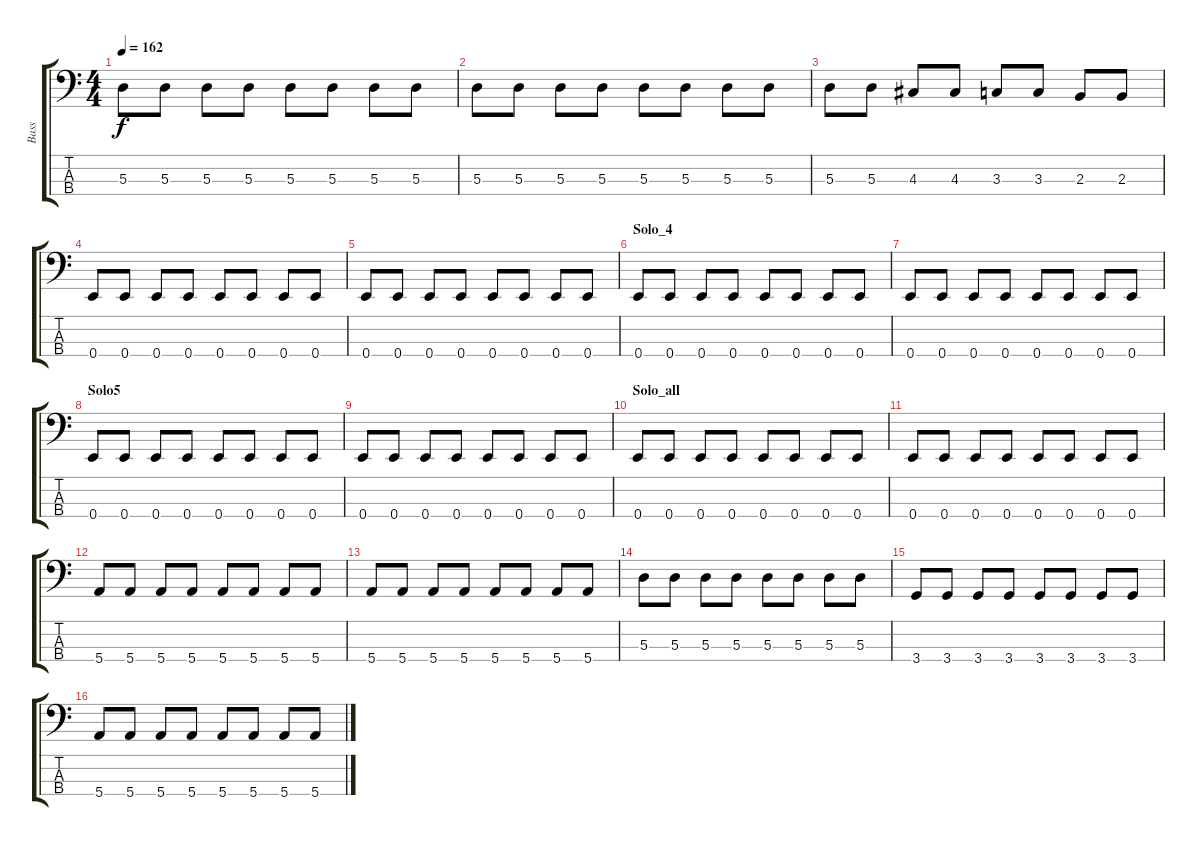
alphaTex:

\track ("Bass" "Bass") {instrument electricbassfinger}
\staff {score tabs}
\tuning (G2 D2 A1 E1) {hide}
\ts (4 4)
\tempo 162
\clef f4
\ks c
5.3.8{dy f} 5.3.8 5.3.8 5.3.8 5.3.8 5.3.8 5.3.8 5.3.8 |
5.3.8 5.3.8 5.3.8 5.3.8 5.3.8 5.3.8 5.3.8 5.3.8 |
5.3.8 5.3.8 4.3.8 4.3.8 3.3.8 3.3.8 2.3.8 2.3.8 |
0.4.8 0.4.8 0.4.8 0.4.8 0.4.8 0.4.8 0.4.8 0.4.8 |
0.4.8 0.4.8 0.4.8 0.4.8 0.4.8 0.4.8 0.4.8 0.4.8 |
\section ("" "Solo_4")
0.4.8 0.4.8 0.4.8 0.4.8 0.4.8 0.4.8 0.4.8 0.4.8 |
0.4.8 0.4.8 0.4.8 0.4.8 0.4.8 0.4.8 0.4.8 0.4.8 |
\section ("" "Solo5")
0.4.8 0.4.8 0.4.8 0.4.8 0.4.8 0.4.8 0.4.8 0.4.8 |
0.4.8 0.4.8 0.4.8 0.4.8 0.4.8 0.4.8 0.4.8 0.4.8 |
\section ("" "Solo_all")
0.4.8 0.4.8 0.4.8 0.4.8 0.4.8 0.4.8 0.4.8 0.4.8 |
0.4.8 0.4.8 0.4.8 0.4.8 0.4.8 0.4.8 0.4.8 0.4.8 |
5.4.8 5.4.8 5.4.8 5.4.8 5.4.8 5.4.8 5.4.8 5.4.8 |
5.4.8 5.4.8 5.4.8 5.4.8 5.4.8 5.4.8 5.4.8 5.4.8 |
5.3.8 5.3.8 5.3.8 5.3.8 5.3.8 5.3.8 5.3.8 5.3.8 |
3.4.8 3.4.8 3.4.8 3.4.8 3.4.8 3.4.8 3.4.8 3.4.8 |
5.4.8 5.4.8 5.4.8 5.4.8 5.4.8 5.4.8 5.4.8 5.4.8
